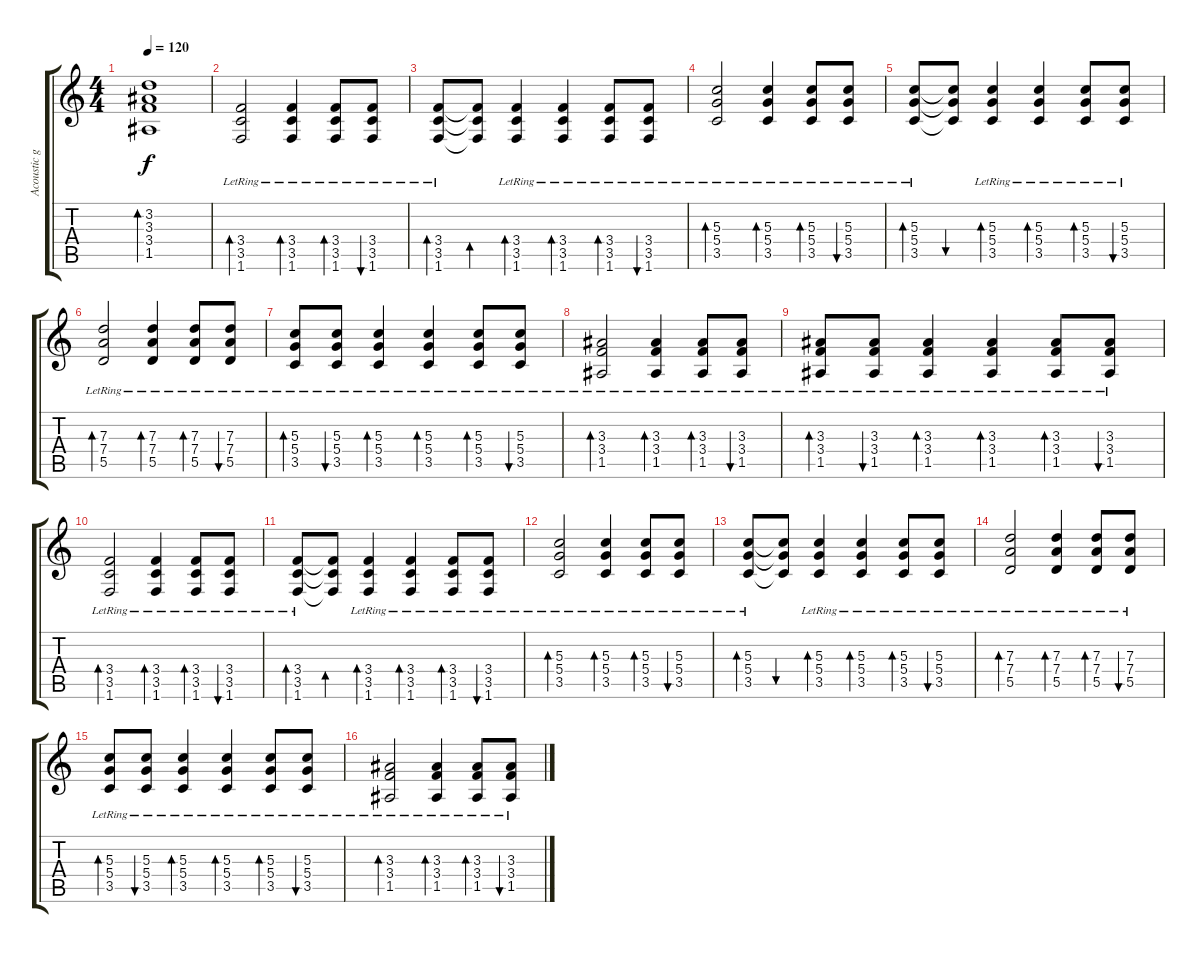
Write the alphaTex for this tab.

\track ("Acoustic guitar 2" "Acoustic g") {instrument acousticguitarsteel}
\staff {score tabs}
\tuning (E4 B3 G3 D3 A2 E2) {hide}
\ts (4 4)
\tempo 120
\clef g2
\ks c
(3.2{t} 3.3{t} 3.4{t} 1.5{t}).1{bd 120 dy f} |
(3.4{lr} 3.5{lr} 1.6).2{bd 120 volume 16 balance 6} (3.4{lr} 3.5{lr} 1.6).4{bd 120} (3.4{lr} 3.5{lr} 1.6).8{bd 120} (3.4{lr} 3.5{lr} 1.6{lr}).8{bu 120} |
(3.4{lr} 3.5{lr} 1.6{lr}).8{bd 120} (3.4{t} 3.5{t} 1.6{t}).8{bd 120} (3.4{lr} 3.5{lr} 1.6{lr}).4{bd 60} (3.4{lr} 3.5{lr} 1.6{lr}).4{bd 120} (3.4{lr} 3.5{lr} 1.6{lr}).8{bd 120} (3.4{lr} 3.5{lr} 1.6{lr}).8{bu 120} |
(5.3{lr} 5.4{lr} 3.5{lr}).2{bd 120} (5.3{lr} 5.4{lr} 3.5{lr}).4{bd 120} (5.3{lr} 5.4{lr} 3.5{lr}).8{bd 120} (5.3{lr} 5.4{lr} 3.5{lr}).8{bu 120} |
(5.3 5.4{lr} 3.5{lr}).8{bd 120} (5.3{t} 5.4{t} 3.5{t}).8{bu 120} (5.3 5.4{lr} 3.5{lr}).4{bd 60} (5.3 5.4{lr} 3.5{lr}).4{bd 120} (5.3 5.4{lr} 3.5{lr}).8{bd 120} (5.3 5.4{lr} 3.5{lr}).8{bu 120} |
(7.3{lr} 7.4{lr} 5.5{lr}).2{bd 120} (7.3{lr} 7.4{lr} 5.5{lr}).4{bd 120} (7.3{lr} 7.4{lr} 5.5{lr}).8{bd 120} (7.3{lr} 7.4{lr} 5.5{lr}).8{bu 120} |
(5.3 5.4{lr} 3.5{lr}).8{bd 120} (5.3 5.4{lr} 3.5{lr}).8{bu 120} (5.3 5.4{lr} 3.5{lr}).4{bd 60} (5.3 5.4{lr} 3.5{lr}).4{bd 120} (5.3 5.4{lr} 3.5{lr}).8{bd 120} (5.3 5.4{lr} 3.5{lr}).8{bu 120} |
(3.3{lr} 3.4{lr} 1.5{lr}).2{bd 120} (3.3{lr} 3.4{lr} 1.5{lr}).4{bd 120} (3.3{lr} 3.4{lr} 1.5{lr}).8{bd 120} (3.3{lr} 3.4{lr} 1.5{lr}).8{bu 120} |
(3.3 3.4{lr} 1.5{lr}).8{bd 120} (3.3 3.4{lr} 1.5{lr}).8{bu 120} (3.3 3.4{lr} 1.5{lr}).4{bd 60} (3.3 3.4{lr} 1.5{lr}).4{bd 120} (3.3 3.4{lr} 1.5{lr}).8{bd 120} (3.3 3.4{lr} 1.5{lr}).8{bu 120} |
(3.4{lr} 3.5{lr} 1.6).2{bd 120 volume 16 balance 6} (3.4{lr} 3.5{lr} 1.6).4{bd 120} (3.4{lr} 3.5{lr} 1.6).8{bd 120} (3.4{lr} 3.5{lr} 1.6{lr}).8{bu 120} |
(3.4{lr} 3.5{lr} 1.6{lr}).8{bd 120} (3.4{t} 3.5{t} 1.6{t}).8{bd 120} (3.4{lr} 3.5{lr} 1.6{lr}).4{bd 60} (3.4{lr} 3.5{lr} 1.6{lr}).4{bd 120} (3.4{lr} 3.5{lr} 1.6{lr}).8{bd 120} (3.4{lr} 3.5{lr} 1.6{lr}).8{bu 120} |
(5.3{lr} 5.4{lr} 3.5{lr}).2{bd 120} (5.3{lr} 5.4{lr} 3.5{lr}).4{bd 120} (5.3{lr} 5.4{lr} 3.5{lr}).8{bd 120} (5.3{lr} 5.4{lr} 3.5{lr}).8{bu 120} |
(5.3 5.4{lr} 3.5{lr}).8{bd 120} (5.3{t} 5.4{t} 3.5{t}).8{bu 120} (5.3 5.4{lr} 3.5{lr}).4{bd 60} (5.3 5.4{lr} 3.5{lr}).4{bd 120} (5.3 5.4{lr} 3.5{lr}).8{bd 120} (5.3 5.4{lr} 3.5{lr}).8{bu 120} |
(7.3{lr} 7.4{lr} 5.5{lr}).2{bd 120} (7.3{lr} 7.4{lr} 5.5{lr}).4{bd 120} (7.3{lr} 7.4{lr} 5.5{lr}).8{bd 120} (7.3{lr} 7.4{lr} 5.5{lr}).8{bu 120} |
(5.3 5.4{lr} 3.5{lr}).8{bd 120} (5.3 5.4{lr} 3.5{lr}).8{bu 120} (5.3 5.4{lr} 3.5{lr}).4{bd 60} (5.3 5.4{lr} 3.5{lr}).4{bd 120} (5.3 5.4{lr} 3.5{lr}).8{bd 120} (5.3 5.4{lr} 3.5{lr}).8{bu 120} |
(3.3{lr} 3.4{lr} 1.5{lr}).2{bd 120} (3.3{lr} 3.4{lr} 1.5{lr}).4{bd 120} (3.3{lr} 3.4{lr} 1.5{lr}).8{bd 120} (3.3{lr} 3.4{lr} 1.5{lr}).8{bu 120}
